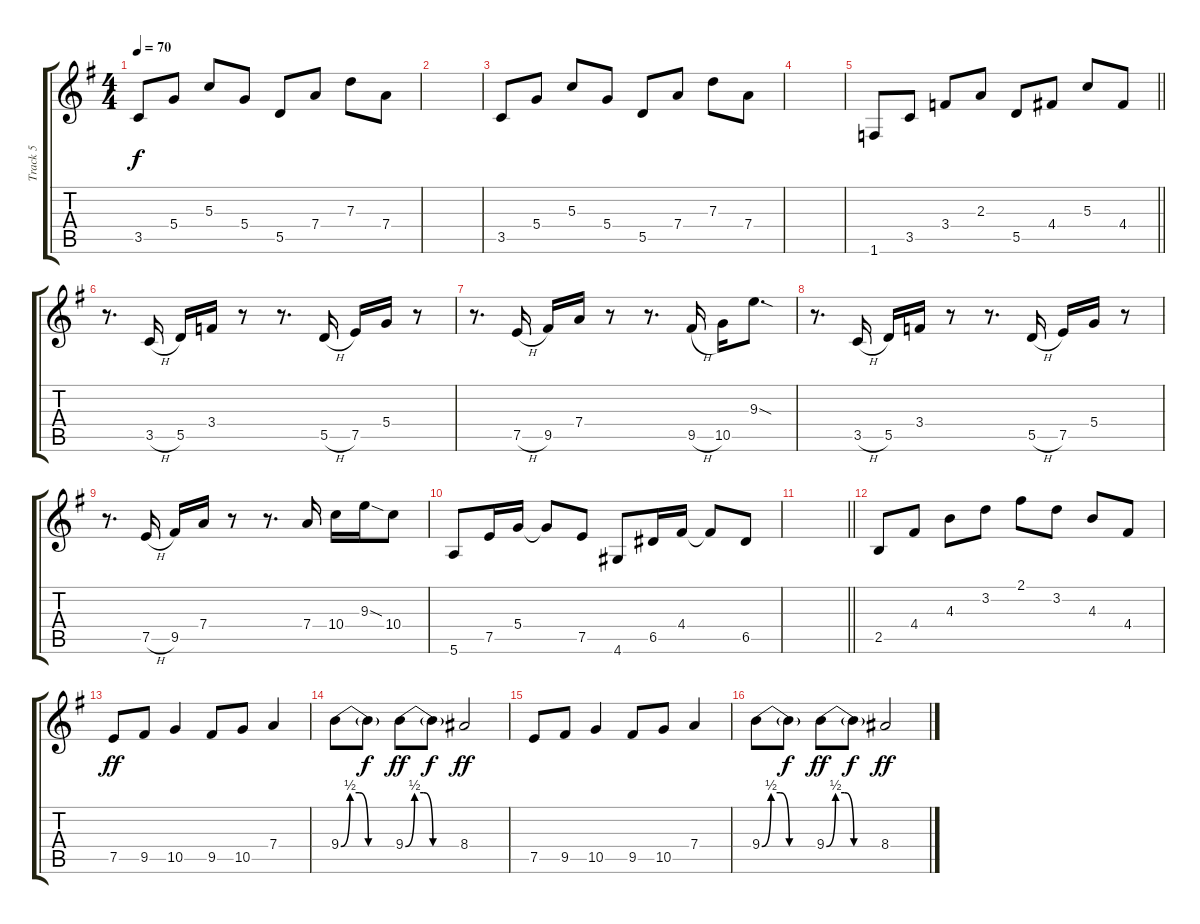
\track ("Track 5" "Track 5") {instrument distortionguitar}
\staff {score tabs}
\tuning (E4 B3 G3 D3 A2 E2) {hide}
\ts (4 4)
\tempo 70
\clef g2
\ks g
3.5.8{dy f} 5.4.8 5.3.8 5.4.8 5.5.8 7.4.8 7.3.8 7.4.8 |
|
3.5.8 5.4.8 5.3.8 5.4.8 5.5.8 7.4.8 7.3.8 7.4.8 |
|
\barLineRight lightlight
1.6.8 3.5.8 3.4.8 2.3.8 5.5.8 4.4.8 5.3.8 4.4.8 |
r.8{d} 3.5{h}.16 5.5.16 3.4.16 r.8 r.8{d} 5.5{h}.16 7.5.16 5.4.16 r.8 |
r.8{d} 7.5{h}.16 9.5.16 7.4.16 r.8 r.8{d} 9.5{h}.16 10.5.16 9.3{sod}.8{d} |
r.8{d} 3.5{h}.16 5.5.16 3.4.16 r.8 r.8{d} 5.5{h}.16 7.5.16 5.4.16 r.8 |
r.8{d} 7.5{h}.16 9.5.16 7.4.16 r.8 r.8{d} 7.4.16 10.4.16 9.3{sod}.16 10.4.8 |
5.6.8 7.5.16 5.4.16 5.4{t}.8 7.5.8 4.6.8 6.5.16 4.4.16 4.4{t}.8 6.5.8 |
\barLineRight lightlight
|
2.5.8 4.4.8 4.3.8 3.2.8 2.1.8 3.2.8 4.3.8 4.4.8 |
7.5.8{dy ff volume 5} 9.5.8 10.5.4 9.5.8 10.5.8 7.4.4 |
9.4{be (custom 0 0 10 2 20 2 30 0 60 0)}.8 9.4{t}.8{dy f} 9.4{be (custom 0 0 10 2 20 2 30 0 60 0)}.8{dy ff} 9.4{t}.8{dy f} 8.4.2{dy ff} |
7.5.8 9.5.8 10.5.4 9.5.8 10.5.8 7.4.4 |
9.4{be (custom 0 0 10 2 20 2 30 0 60 0)}.8 9.4{t}.8{dy f} 9.4{be (custom 0 0 10 2 20 2 30 0 60 0)}.8{dy ff} 9.4{t}.8{dy f} 8.4.2{dy ff}
